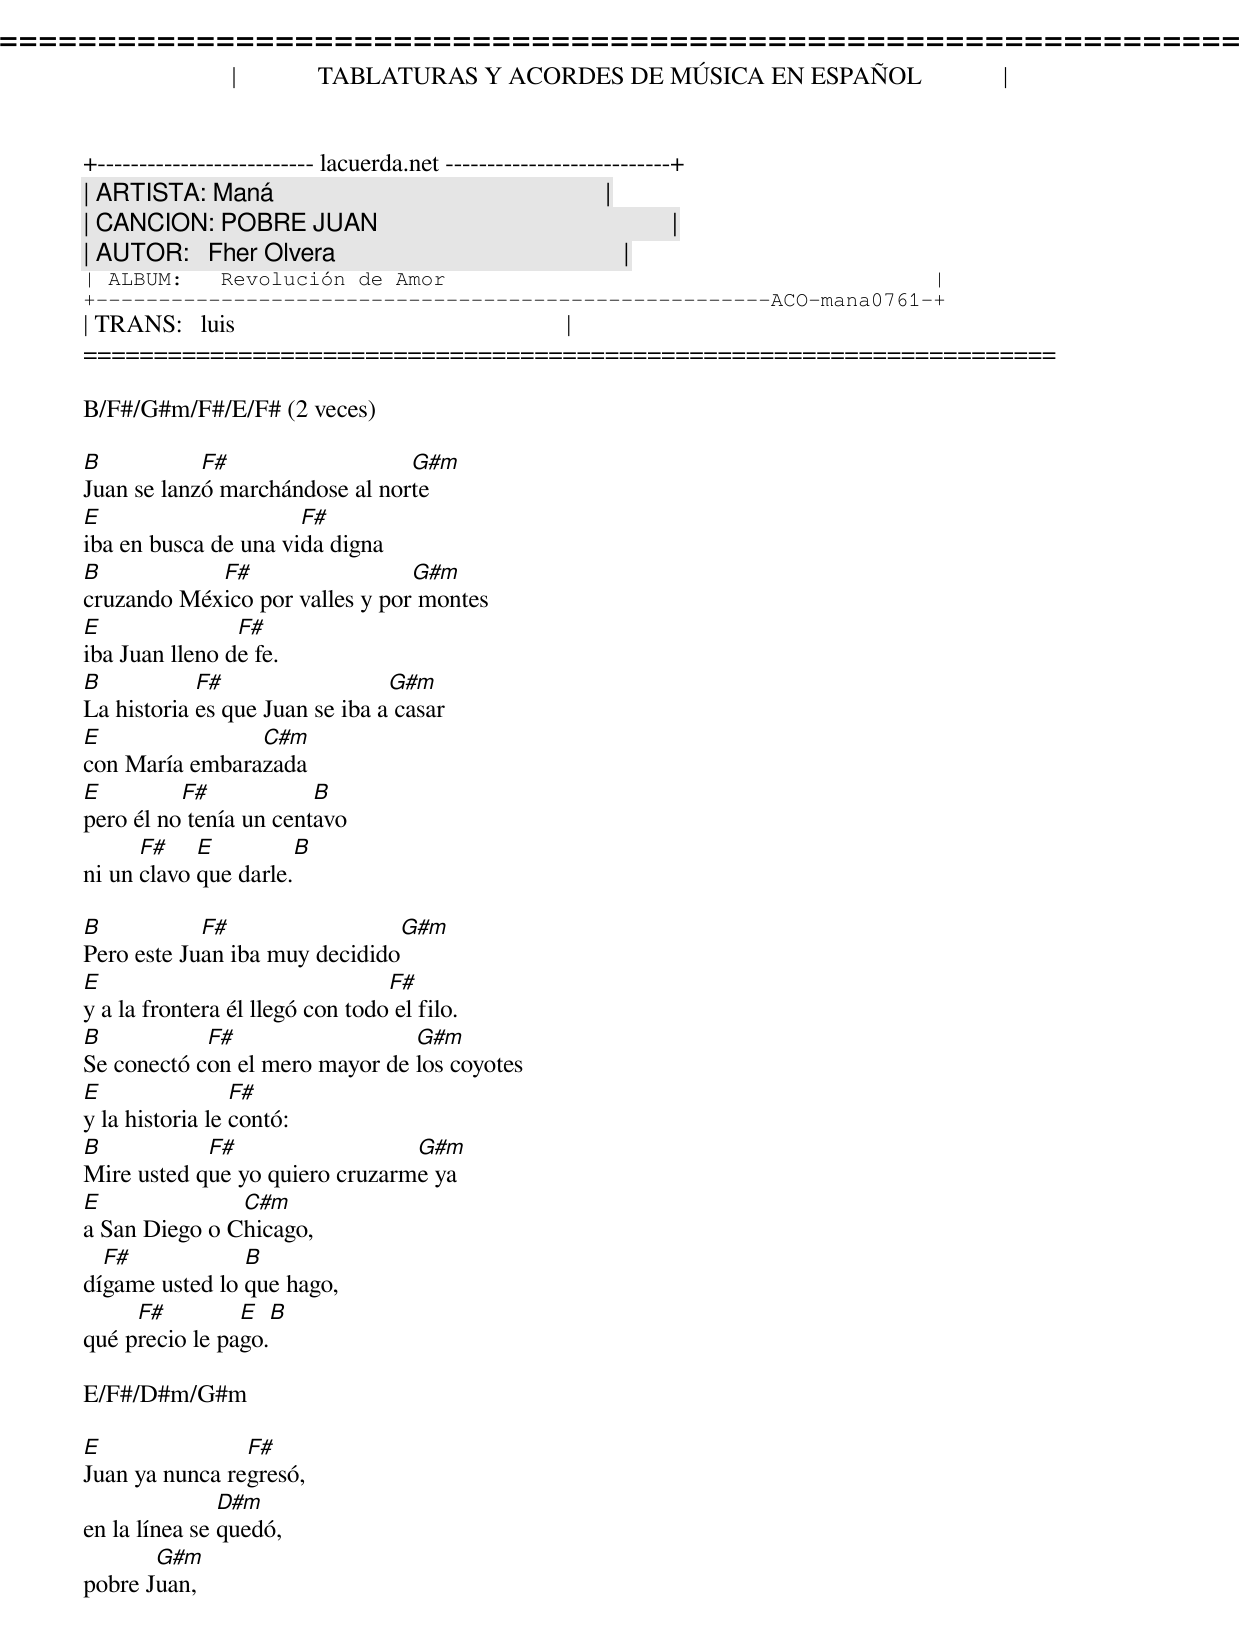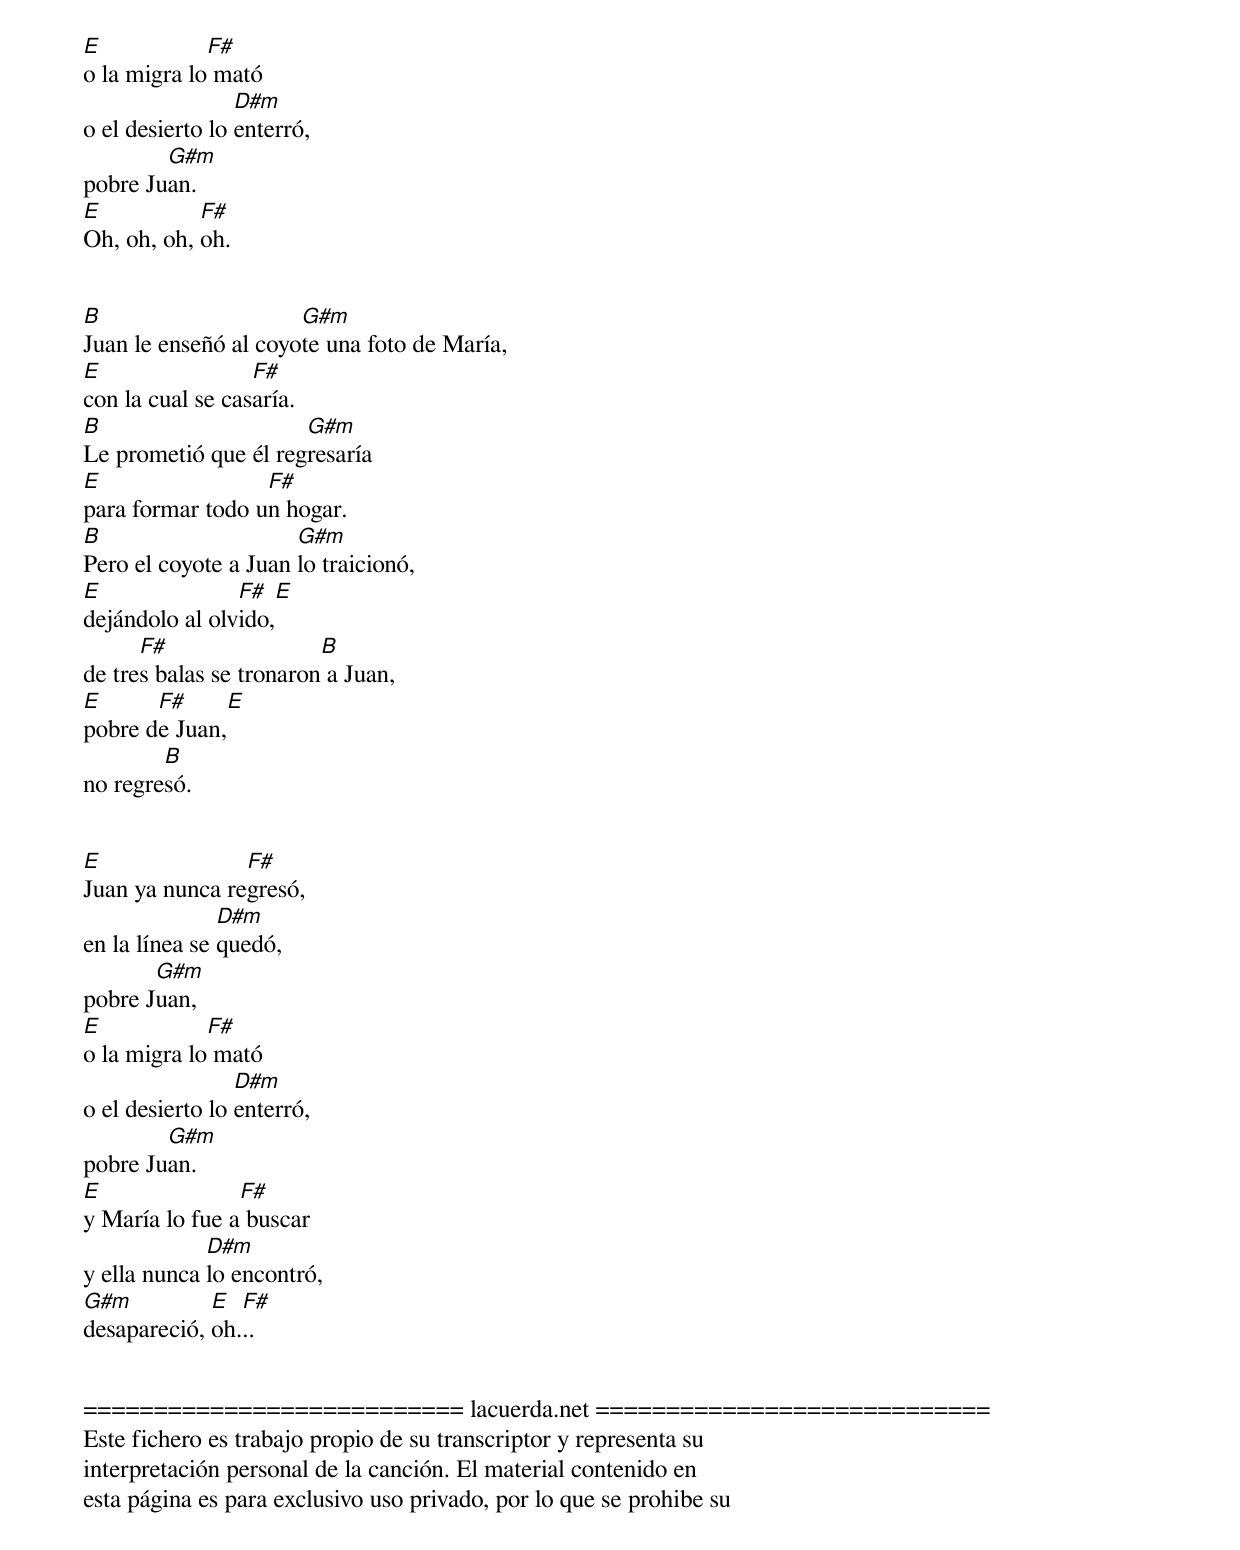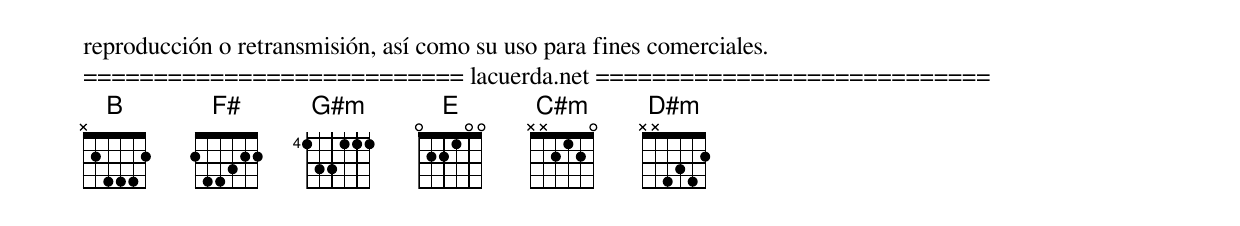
=====================================================================
|             TABLATURAS Y ACORDES DE MÚSICA EN ESPAÑOL             |
+-------------------------- lacuerda.net ---------------------------+
| ARTISTA: Maná                                                     |
| CANCION: POBRE JUAN                                               |
| AUTOR:   Fher Olvera                                              |
| ALBUM:   Revolución de Amor                                       |
+------------------------------------------------------ACO-mana0761-+
| TRANS:   luis                                                     |
=====================================================================

B/F#/G#m/F#/E/F# (2 veces)

B           F#                  G#m
Juan se lanzó marchándose al norte
E                     F#
iba en busca de una vida digna
B           F#                  G#m
cruzando México por valles y por montes
E               F#
iba Juan lleno de fe.
B           F#                  G#m
La historia es que Juan se iba a casar
E               C#m
con María embarazada
E         F#            B
pero él no tenía un centavo
      F#    E         B
ni un clavo que darle.

B           F#                  G#m
Pero este Juan iba muy decidido
E                                F#
y a la frontera él llegó con todo el filo.
B           F#                  G#m
Se conectó con el mero mayor de los coyotes
E                F#
y la historia le contó:
B           F#                  G#m
Mire usted que yo quiero cruzarme ya
E              C#m
a San Diego o Chicago,
  F#            B
dígame usted lo que hago,
     F#         E       B
qué precio le pago.

E/F#/D#m/G#m

E               F#
Juan ya nunca regresó,
               D#m
en la línea se quedó,
       G#m
pobre Juan,
E            F#
o la migra lo mató
                 D#m
o el desierto lo enterró,
        G#m
pobre Juan.
E           F#
Oh, oh, oh, oh.


B                     G#m
Juan le enseñó al coyote una foto de María,
E                 F#
con la cual se casaría.
B                     G#m
Le prometió que él regresaría
E                 F#
para formar todo un hogar.
B                     G#m
Pero el coyote a Juan lo traicionó,
E               F#      E
dejándolo al olvido,
      F#                 B
de tres balas se tronaron a Juan,
E      F#      E
pobre de Juan,
        B
no regresó.


E               F#
Juan ya nunca regresó,
               D#m
en la línea se quedó,
       G#m
pobre Juan,
E            F#
o la migra lo mató
                 D#m
o el desierto lo enterró,
        G#m
pobre Juan.
E               F#
y María lo fue a buscar
             D#m
y ella nunca lo encontró,
G#m          E  F#
desapareció, oh...


=========================== lacuerda.net ============================
Este fichero es trabajo propio de su transcriptor y representa su
interpretación personal de la canción. El material contenido en
esta página es para exclusivo uso privado, por lo que se prohibe su
reproducción o retransmisión, así como su uso para fines comerciales.
=========================== lacuerda.net ============================
